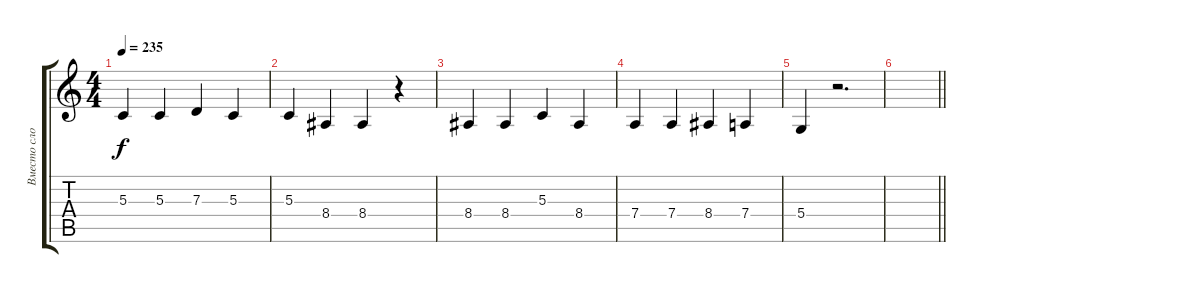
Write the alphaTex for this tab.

\track ("Вместо слов" "Вместо сло") {instrument fx5brightness}
\staff {score tabs}
\tuning (E4 B3 G3 D3 A2 E2) {hide}
\ts (4 4)
\tempo 235
\clef g2
\ks c
5.3.4{dy f} 5.3.4 7.3.4 5.3.4 |
5.3.4 8.4.4 8.4.4 r.4 |
8.4.4 8.4.4 5.3.4 8.4.4 |
7.4.4 7.4.4 8.4.4 7.4.4 |
5.4.4 r.2{d} |
\barLineRight lightlight
